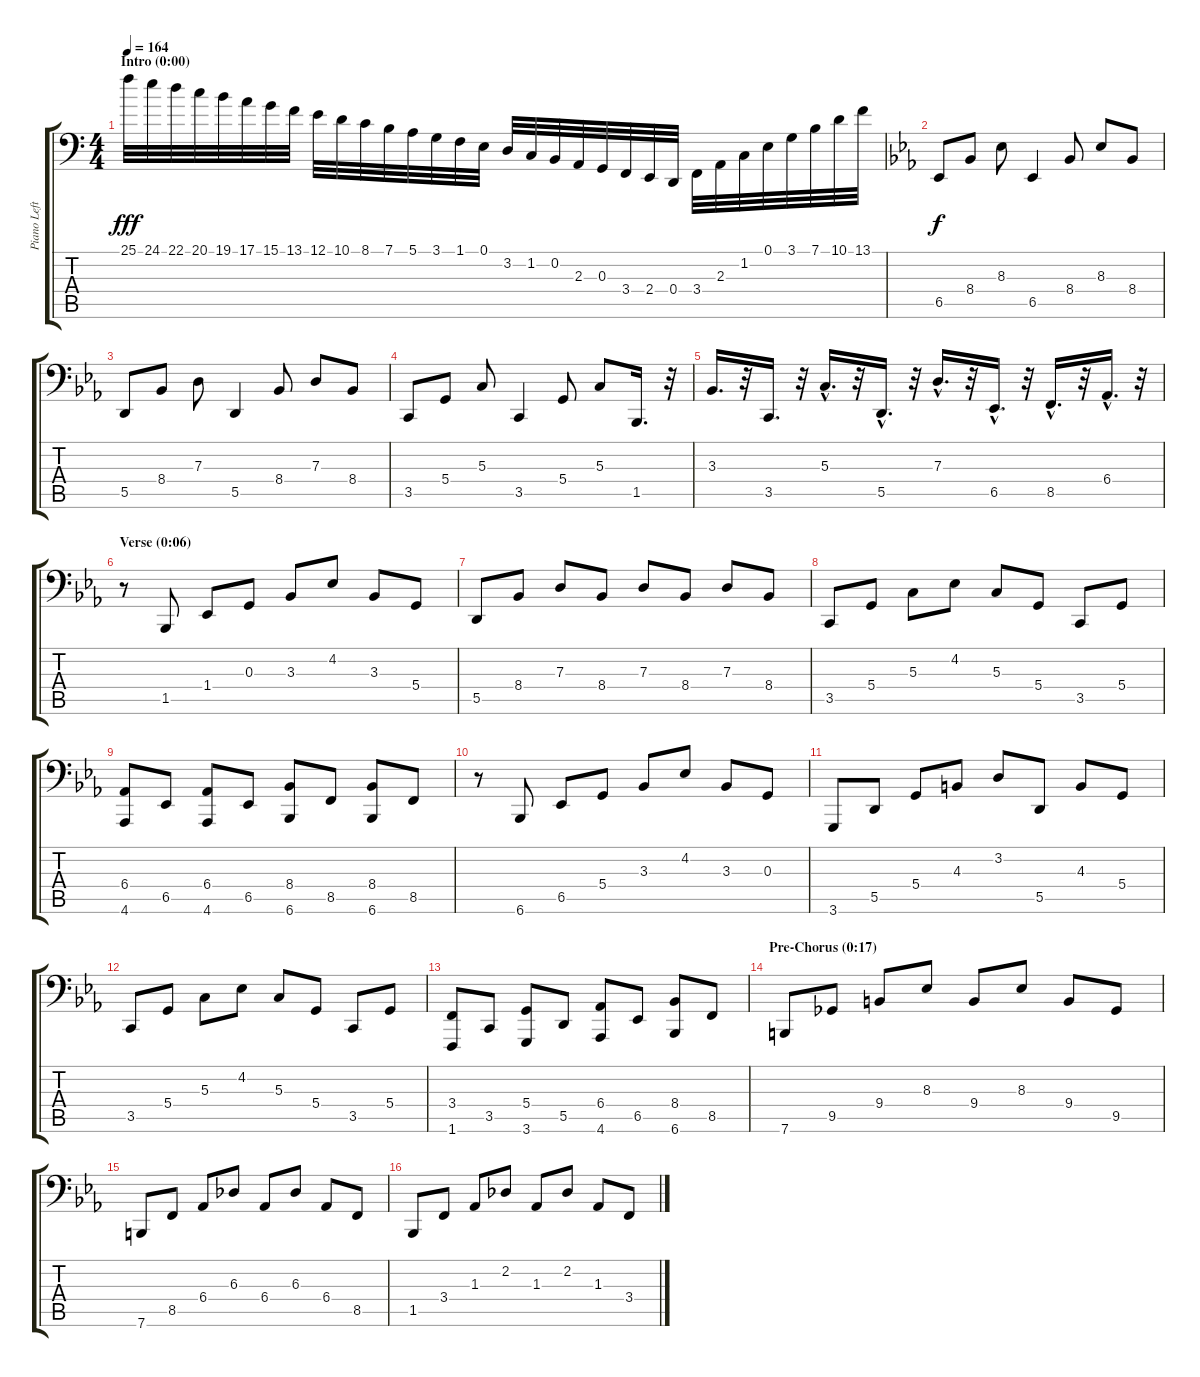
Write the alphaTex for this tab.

\track ("Piano Left Hand" "Piano Left") {instrument acousticgrandpiano}
\staff {score tabs}
\tuning (E3 B2 G2 D2 A1 E1) {hide}
\ts (4 4)
\section ("" "Intro (0:00)")
\tempo 164
\clef f4
\ks c
25.1.32{dy fff volume 9 balance 0 instrument acousticgrandpiano} 24.1.32 22.1.32 20.1.32 19.1.32 17.1.32 15.1.32 13.1.32 12.1.32 10.1.32 8.1.32 7.1.32 5.1.32 3.1.32 1.1.32 0.1.32 3.2.32 1.2.32 0.2.32 2.3.32 0.3.32 3.4.32 2.4.32 0.4.32 3.4.32 2.3.32 1.2.32 0.1.32 3.1.32 7.1.32 10.1.32 13.1.32 |
\ks eb
6.5.8{dy f volume 12 balance 8} 8.4.8 8.3.8 6.5.4 8.4.8 8.3.8 8.4.8 |
5.5.8{volume 12} 8.4.8 7.3.8 5.5.4 8.4.8 7.3.8 8.4.8 |
3.5.8{volume 12} 5.4.8 5.3.8 3.5.4 5.4.8 5.3.8 1.5.16{d} r.32 |
3.3.16{d volume 12} r.32 3.5.16{d} r.32 5.3{hac}.16{d} r.32 5.5{hac}.16{d} r.32 7.3{hac}.16{d} r.32 6.5{hac}.16{d} r.32 8.5{hac}.16{d} r.32 6.4{hac}.16{d} r.32 |
\section ("" "Verse (0:06)")
r.8{volume 10} 1.5.8 1.4.8 0.3.8 3.3.8 4.2.8 3.3.8 5.4.8 |
5.5.8{volume 10} 8.4.8 7.3.8 8.4.8 7.3.8 8.4.8 7.3.8 8.4.8 |
3.5.8{volume 10} 5.4.8 5.3.8 4.2.8 5.3.8 5.4.8 3.5.8 5.4.8 |
(6.4 4.6).8{volume 10} 6.5.8 (6.4 4.6).8 6.5.8 (8.4 6.6).8 8.5.8 (8.4 6.6).8 8.5.8 |
r.8{volume 10} 6.6.8 6.5.8 5.4.8 3.3.8 4.2.8 3.3.8 0.3.8 |
3.6.8{volume 10} 5.5.8 5.4.8 4.3.8 3.2.8 5.5.8 4.3.8 5.4.8 |
3.5.8{volume 10} 5.4.8 5.3.8 4.2.8 5.3.8 5.4.8 3.5.8 5.4.8 |
(3.4 1.6).8{volume 13} 3.5.8 (5.4 3.6).8 5.5.8 (6.4 4.6).8 6.5.8 (8.4 6.6).8 8.5.8 |
\section ("" "Pre-Chorus (0:17)")
7.6.8{volume 13} 9.5.8 9.4.8 8.3.8 9.4.8 8.3.8 9.4.8 9.5.8 |
7.6.8{volume 13} 8.5.8 6.4.8 6.3.8 6.4.8 6.3.8 6.4.8 8.5.8 |
1.5.8{volume 13} 3.4.8 1.3.8 2.2.8 1.3.8 2.2.8 1.3.8 3.4.8
